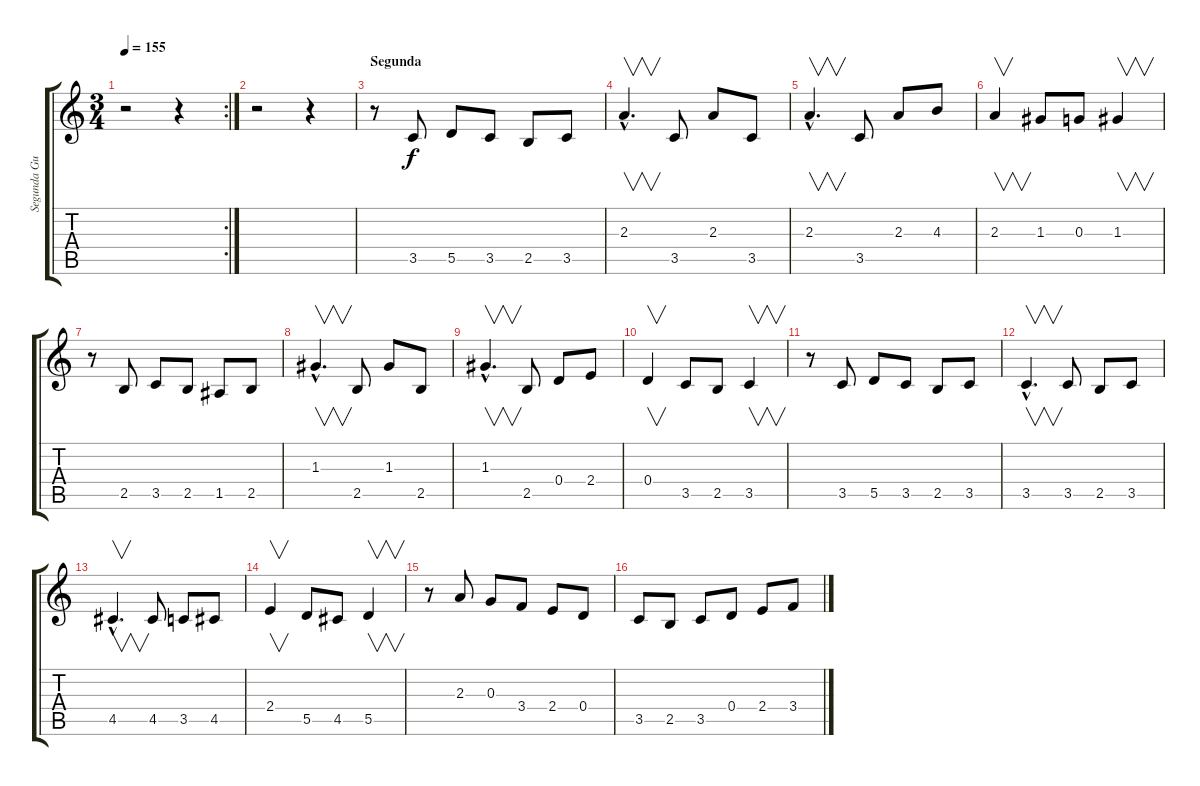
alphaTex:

\track ("Segunda Guitarra" "Segunda Gu") {instrument acousticguitarnylon}
\staff {score tabs}
\tuning (E4 B3 G3 D3 A2 E2) {hide}
\rc 2
\ts (3 4)
\tempo 155
\clef g2
\ks c
r.2{dy f} r.4 |
r.2 r.4 |
\section ("" "Segunda")
r.8 3.5.8 5.5.8 3.5.8 2.5.8 3.5.8 |
2.3{hac}.4{v d} 3.5.8 2.3.8 3.5.8 |
2.3{hac}.4{v d} 3.5.8 2.3.8 4.3.8 |
2.3.4{v} 1.3.8 0.3.8 1.3.4{v} |
r.8 2.5.8 3.5.8 2.5.8 1.5.8 2.5.8 |
1.3{hac}.4{v d} 2.5.8 1.3.8 2.5.8 |
1.3{hac}.4{v d} 2.5.8 0.4.8 2.4.8 |
0.4.4{v} 3.5.8 2.5.8 3.5.4{v} |
r.8 3.5.8 5.5.8 3.5.8 2.5.8 3.5.8 |
3.5{hac}.4{v d} 3.5.8 2.5.8 3.5.8 |
4.5{hac}.4{v d} 4.5.8 3.5.8 4.5.8 |
2.4.4{v} 5.5.8 4.5.8 5.5.4{v} |
r.8 2.3.8 0.3.8 3.4.8 2.4.8 0.4.8 |
3.5.8 2.5.8 3.5.8 0.4.8 2.4.8 3.4.8
